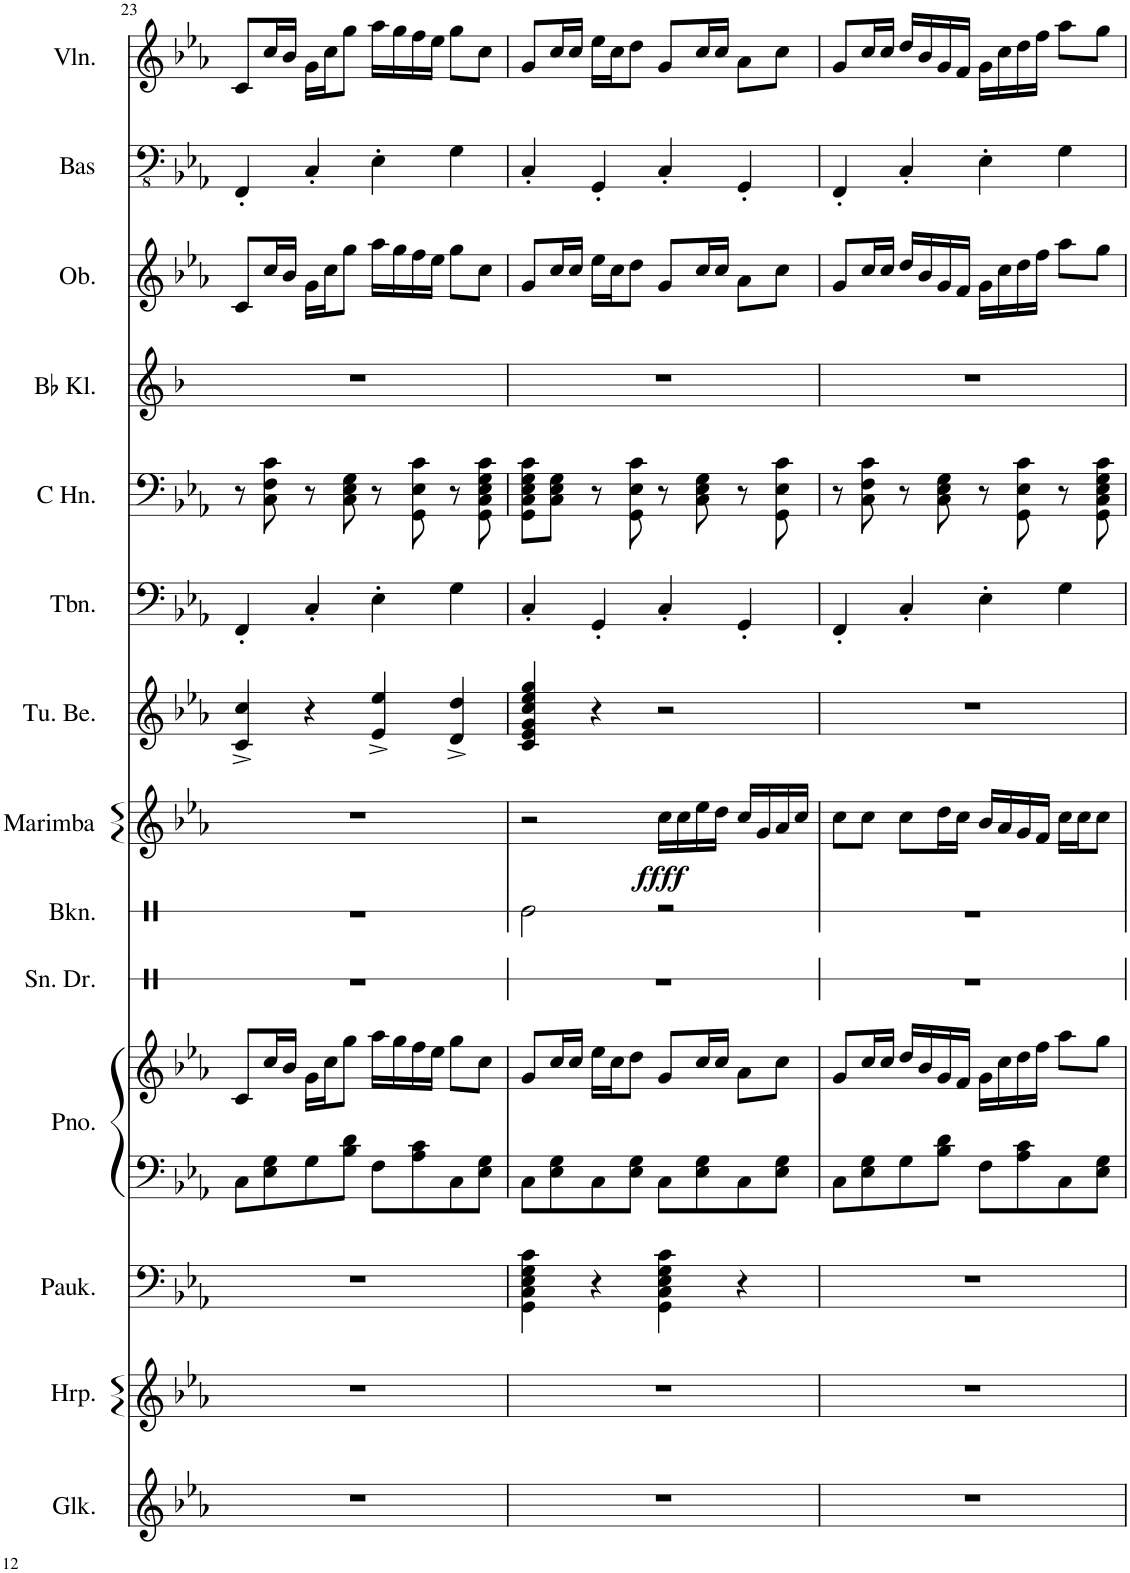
**kern	**kern	**kern	**kern	**kern	**kern	**kern	**kern	**dynam	**kern	**kern	**kern	**kern	**kern	**kern	**kern
*part14	*part13	*part12	*part11	*part11	*part10	*part9	*part8	*part8	*part7	*part6	*part5	*part4	*part3	*part2	*part1
*staff15	*staff14	*staff13	*staff12	*staff11	*staff10	*staff9	*staff8	*staff8	*staff7	*staff6	*staff5	*staff4	*staff3	*staff2	*staff1
*I"Klokkenspel	*I"Harp	*I"Pauken	*I"Piano	*	*I"Snare drum	*I"Bekken	*I"Marimba	*	*I"Buisklokken	*I"Trombone	*I"Hoorn in C	*I"Klarinet in Bb	*I"Hobo	*I"Akoestische bas	*I"Violen
*	*I'Hrp.	*I'Pauk.	*I'Pno.	*	*I'Sn. Dr.	*I'Bkn.	*I'Marimba	*	*	*I'Tbn.	*	*	*	*I'Bas	*I'Vln.
!!LO:PB:g=z
*clefG2	*clefG2	*clefF4	*clefF4	*clefG2	*clefX	*clefX	*clefG2	*	*clefG2	*clefF4	*clefF4	*clefG2	*clefG2	*clefFv4	*clefG2
*Trd-14c-24	*	*	*	*	*	*	*	*	*	*	*Trd4c7	*Trd1c2	*	*	*
*k[b-e-a-]	*k[b-e-a-]	*k[b-e-a-]	*k[b-e-a-]	*k[b-e-a-]	*k[]	*k[]	*k[b-e-a-]	*	*k[b-e-a-]	*k[b-e-a-]	*k[b-e-a-]	*k[b-]	*k[b-e-a-]	*k[b-e-a-]	*k[b-e-a-]
*M4/4	*M4/4	*M4/4	*M4/4	*M4/4	*M4/4	*M4/4	*M4/4	*	*M4/4	*M4/4	*M4/4	*M4/4	*M4/4	*M4/4	*M4/4
=23	=23	=23	=23	=23	=23	=23	=23	=23	=23	=23	=23	=23	=23	=23	=23
1r	1r	1r	8C\L	8c/L	1r	1r	1r	.	4c/^ 4cc/^	4FF'/	8r	1r	8c/L	4FFF'/	8c/L
.	.	.	8E-\ 8G\	16cc/L	.	.	.	.	.	.	8C\ 8F\ 8c\	.	16cc/L	.	16cc/L
.	.	.	.	16b-/JJ	.	.	.	.	.	.	.	.	16b-/JJ	.	16b-/JJ
.	.	.	8G\	16g\LL	.	.	.	.	4r	4C'/	8r	.	16g\LL	4CC'/	16g\LL
.	.	.	.	16cc\J	.	.	.	.	.	.	.	.	16cc\J	.	16cc\J
.	.	.	8B-\ 8d\J	8gg\J	.	.	.	.	.	.	8C\ 8E-\ 8G\	.	8gg\J	.	8gg\J
.	.	.	8F\L	16aa-\LL	.	.	.	.	4e-/^ 4ee-/^	4E-'\	8r	.	16aa-\LL	4EE-'\	16aa-\LL
.	.	.	.	16gg\	.	.	.	.	.	.	.	.	16gg\	.	16gg\
.	.	.	8A-\ 8c\	16ff\	.	.	.	.	.	.	8GG\ 8E-\ 8c\	.	16ff\	.	16ff\
.	.	.	.	16ee-\JJ	.	.	.	.	.	.	.	.	16ee-\JJ	.	16ee-\JJ
.	.	.	8C\	8gg\L	.	.	.	.	4d/^ 4dd/^	4G\	8r	.	8gg\L	4GG\	8gg\L
.	.	.	8E-\ 8G\J	8cc\J	.	.	.	.	.	.	8GG\ 8C\ 8E-\ 8G\ 8c\	.	8cc\J	.	8cc\J
=24	=24	=24	=24	=24	=24	=24	=24	=24	=24	=24	=24	=24	=24	=24	=24
1r	1r	4GG\ 4C\ 4E-\ 4G\ 4c\	8C\L	8g/L	1r	2Re\	2r	.	4c/ 4e-/ 4g/ 4cc/ 4ee-/ 4gg/	4C'/	8GG\ 8C\ 8E-\ 8G\ 8c\L	1r	8g/L	4CC'/	8g/L
.	.	.	8E-\ 8G\	16cc/L	.	.	.	.	.	.	8C\ 8E-\ 8G\J	.	16cc/L	.	16cc/L
.	.	.	.	16cc/JJ	.	.	.	.	.	.	.	.	16cc/JJ	.	16cc/JJ
.	.	4r	8C\	16ee-\LL	.	.	.	.	4r	4GG'/	8r	.	16ee-\LL	4GGG'/	16ee-\LL
.	.	.	.	16cc\J	.	.	.	.	.	.	.	.	16cc\J	.	16cc\J
.	.	.	8E-\ 8G\J	8dd\J	.	.	.	.	.	.	8GG\ 8E-\ 8c\	.	8dd\J	.	8dd\J
!	!	!	!	!	!	!	!	!LO:DY:b	!	!	!	!	!	!	!
.	.	4GG\ 4C\ 4E-\ 4G\ 4c\	8C\L	8g/L	.	2r	16cc\LL	ffff	2r	4C'/	8r	.	8g/L	4CC'/	8g/L
.	.	.	.	.	.	.	16cc\	.	.	.	.	.	.	.	.
.	.	.	8E-\ 8G\	16cc/L	.	.	16ee-\	.	.	.	8C\ 8E-\ 8G\	.	16cc/L	.	16cc/L
.	.	.	.	16cc/JJ	.	.	16dd\JJ	.	.	.	.	.	16cc/JJ	.	16cc/JJ
.	.	4r	8C\	8a-\L	.	.	16cc/LL	.	.	4GG'/	8r	.	8a-\L	4GGG'/	8a-\L
.	.	.	.	.	.	.	16g/	.	.	.	.	.	.	.	.
.	.	.	8E-\ 8G\J	8cc\J	.	.	16a-/	.	.	.	8GG\ 8E-\ 8c\	.	8cc\J	.	8cc\J
.	.	.	.	.	.	.	16cc/JJ	.	.	.	.	.	.	.	.
=25	=25	=25	=25	=25	=25	=25	=25	=25	=25	=25	=25	=25	=25	=25	=25
1r	1r	1r	8C\L	8g/L	1r	1r	8cc\L	.	1r	4FF'/	8r	1r	8g/L	4FFF'/	8g/L
.	.	.	8E-\ 8G\	16cc/L	.	.	8cc\J	.	.	.	8C\ 8F\ 8c\	.	16cc/L	.	16cc/L
.	.	.	.	16cc/JJ	.	.	.	.	.	.	.	.	16cc/JJ	.	16cc/JJ
.	.	.	8G\	16dd/LL	.	.	8cc\L	.	.	4C'/	8r	.	16dd/LL	4CC'/	16dd/LL
.	.	.	.	16b-/	.	.	.	.	.	.	.	.	16b-/	.	16b-/
.	.	.	8B-\ 8d\J	16g/	.	.	16dd\L	.	.	.	8C\ 8E-\ 8G\	.	16g/	.	16g/
.	.	.	.	16f/JJ	.	.	16cc\JJ	.	.	.	.	.	16f/JJ	.	16f/JJ
.	.	.	8F\L	16g\LL	.	.	16b-/LL	.	.	4E-'\	8r	.	16g\LL	4EE-'\	16g\LL
.	.	.	.	16cc\	.	.	16a-/	.	.	.	.	.	16cc\	.	16cc\
.	.	.	8A-\ 8c\	16dd\	.	.	16g/	.	.	.	8GG\ 8E-\ 8c\	.	16dd\	.	16dd\
.	.	.	.	16ff\JJ	.	.	16f/JJ	.	.	.	.	.	16ff\JJ	.	16ff\JJ
.	.	.	8C\	8aa-\L	.	.	16cc\LL	.	.	4G\	8r	.	8aa-\L	4GG\	8aa-\L
.	.	.	.	.	.	.	16cc\J	.	.	.	.	.	.	.	.
.	.	.	8E-\ 8G\J	8gg\J	.	.	8cc\J	.	.	.	8GG\ 8C\ 8E-\ 8G\ 8c\	.	8gg\J	.	8gg\J
=	=	=	=	=	=	=	=	=	=	=	=	=	=	=	=
*-	*-	*-	*-	*-	*-	*-	*-	*-	*-	*-	*-	*-	*-	*-	*-
